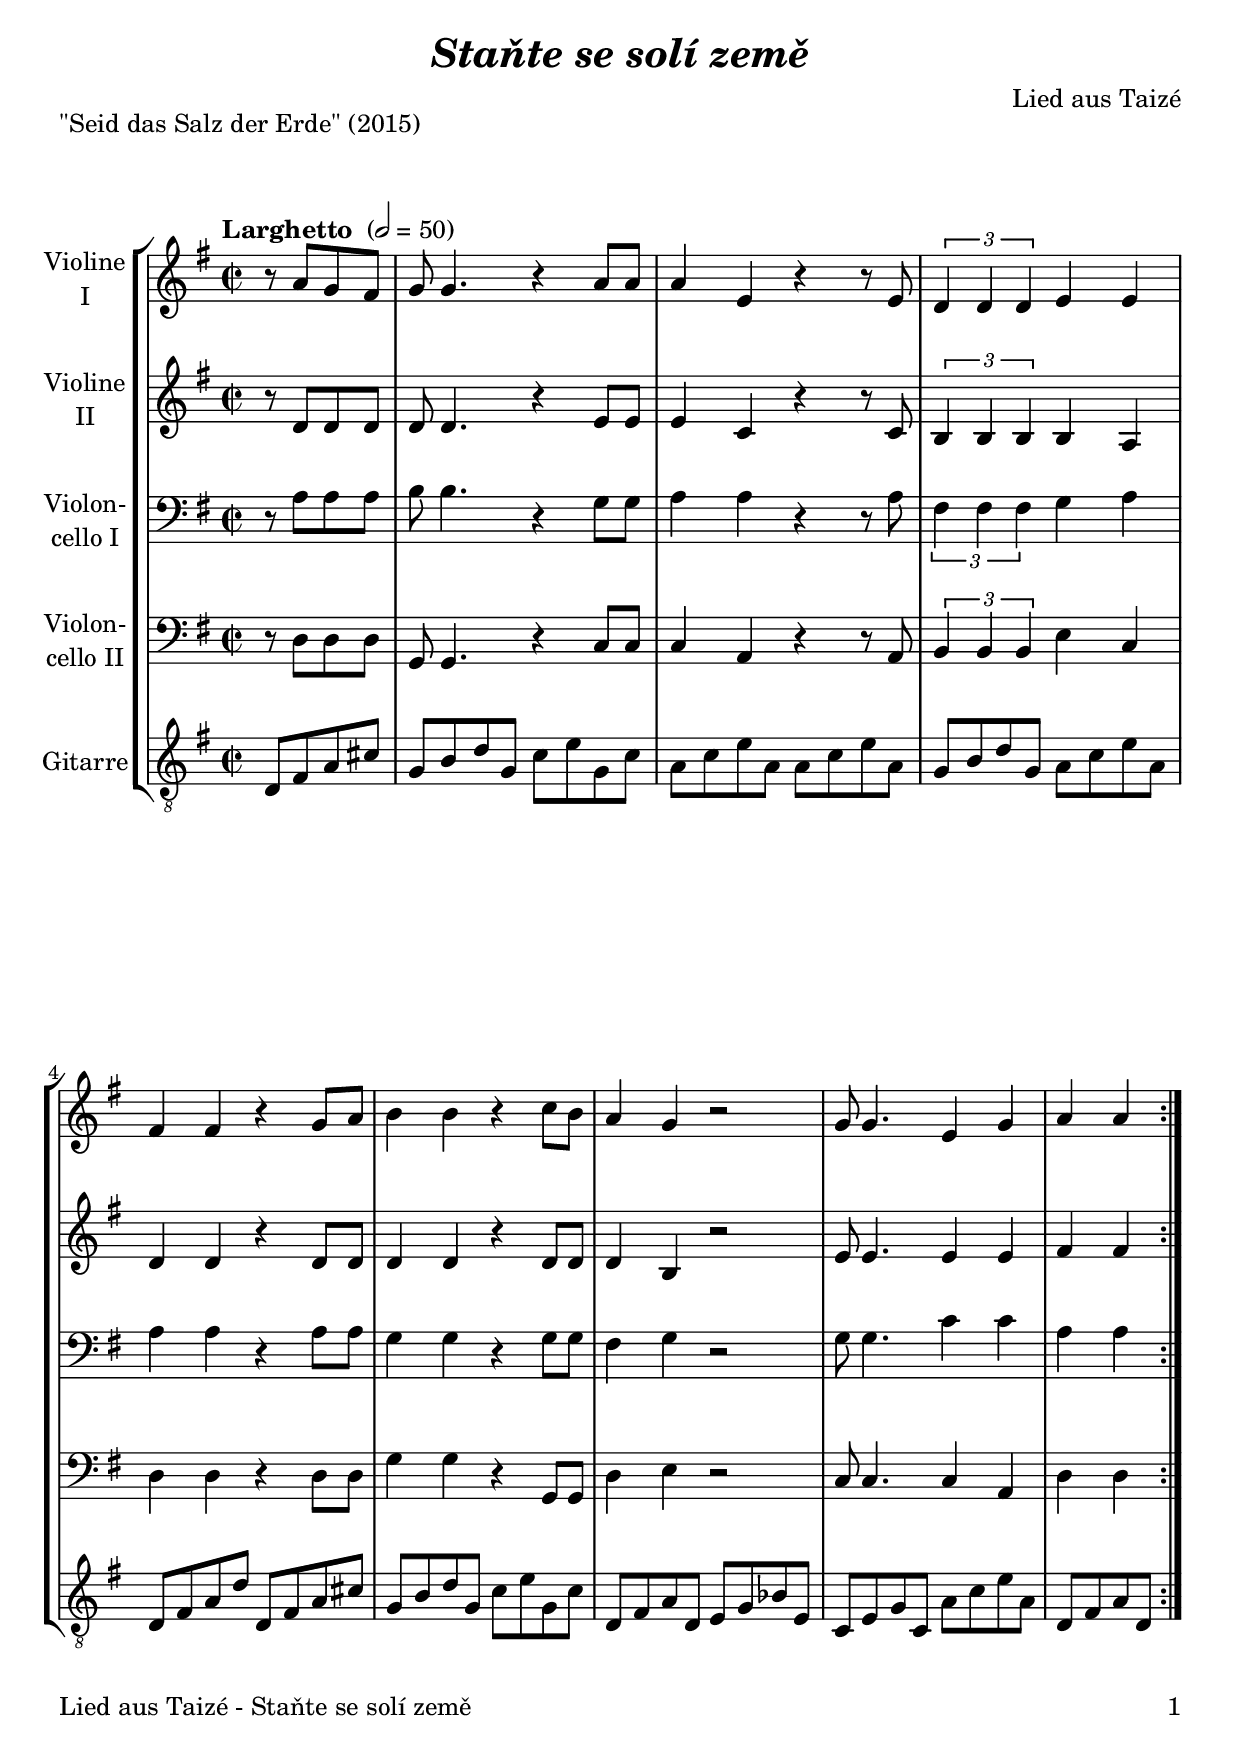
\version "2.20.2"
\include "deutsch.ly"

#(set-global-staff-size 22)

\header {
  title     = \markup \bold \italic "Staňte se solí země"
  composer  = "Lied aus Taizé"
%  arranger  = ""
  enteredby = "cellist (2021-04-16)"
  piece     = "\"Seid das Salz der Erde\" (2015)"
}

voiceconsts = {
  \key g \major
  \time 2/2
  \clef "treble"
%  \numericTimeSignature
  \compressEmptyMeasures
  % Set default beaming for all staves
%  \set Timing.beamExceptions = #'()
%  \set Timing.baseMoment     = #(ly:make-moment 1 4)
%  \set Timing.beatStructure  = #'(1 1 1)
  \tempo "Larghetto " 2=50
}

micl = "clarinet"
mifl = "flute"
miob = "oboe"
mifh = "french horn"
misx = "tenor sax"
mist = "string ensemble 1"
mivl = "violin"
miba = "cello"
%migt = "acoustic guitar (nylon)"
%migt = "guitar harmonics"
%migt = "acoustic bass"
migt = "electric bass (finger)"

boxa = { \bar "||" \mark \markup \box \italic "A" \key c \major }
boxb = { \bar "||" \mark \markup \box \italic "B" \key f \major }

dcaf = \mark \markup \box \italic "D.C. al Fine"
fine = \mark \markup \box \italic "Fine"

va = \relative c'' {
  \voiceconsts

  \repeat volta 3 {
    \partial 2 r8 a g fis
    g g4. r4 a8 a
    a4 e r r8 e
    \tuplet 3/2 2 { d4 d d } e e
    fis fis r g8 a
    
    h4 h r c8 h
    a4 g r2
    g8 g4. e4 g
    a4 a
  }
}

vb = \relative c' {
  \voiceconsts

  \repeat volta 3 {
    \partial 2 r8 d d d
    d d4. r4 e8 e
    e4 c r r8 c
    \tuplet 3/2 2 { h4 h h } h a
    d d r d8 d
    
    d4 d r d8 d
    d4 h r2
    e8 e4. e4 e
    fis fis
  }
}

vc = \relative c' {
  \voiceconsts
  \clef "bass"
  
  \repeat volta 3 {
    \partial 2 r8 a a a
    h h4. r4 g8 g
    a4 a r r8 a
    \tuplet 3/2 2 { fis4 fis fis } g a
    a a r a8 a
    
    g4 g r g8 g
    fis4 g r2
    g8 g4. c4 c
    a a
  }
}

vd = \relative c {
  \voiceconsts
  \clef "bass"
  
  \repeat volta 3 {
    \partial 2 r8 d d d
    g, g4. r4 c8 c
    c4 a r r8 a
    \tuplet 3/2 2 { h4 h h } e c
    d d r d8 d
    
    g4 g r g,8 g
    d'4 e r2
    c8 c4. c4 a
    d d
  }
}

ve = \relative c {
  \voiceconsts
  \clef "treble_8"
  
  \repeat volta 3 {
    \partial 2 d8 fis a cis
    g h d g, c e g, c
    a c e a, a c e a,
    g h d g, a c e a,
    d, fis a d d, fis a cis

    g h d g, c e g, c
    d, fis a d, e g b e,
    c e g c, a' c e a,
    d, fis a d,
  }
}


music = \new StaffGroup <<
      \new Staff {
	\set Staff.midiInstrument = \mivl
	\set Staff.instrumentName = \markup \center-column { "Violine" "I" }
	\transpose g g { \va }
      }

      \new Staff {
	\set Staff.midiInstrument = \mivl
	\set Staff.instrumentName = \markup \center-column { "Violine" "II" }
	\transpose g g { \vb }
      }

      \new Staff {
	\set Staff.midiInstrument = \miba
	\set Staff.instrumentName = \markup \center-column { "Violon-" "cello I" }
	\transpose g g { \vc }
      }

      \new Staff {
	\set Staff.midiInstrument = \miba
	\set Staff.instrumentName = \markup \center-column { "Violon-" "cello II" }
	\transpose g g { \vd }
      }

      \new Staff {
	\set Staff.midiInstrument = \migt
	\set Staff.instrumentName = \markup \center-column { "Gitarre" }
	\transpose g g { \ve }
      }
>>

\book {
   \paper {
    print-page-number = ##t
    print-first-page-number = ##t
    ragged-last-bottom = ##f
    oddHeaderMarkup = \markup \null
    evenHeaderMarkup = \markup \null
    oddFooterMarkup = \markup {
      \fill-line {
        \on-the-fly #print-page-number-check-first
        "Lied aus Taizé - Staňte se solí země" \fromproperty #'page:page-number-string
      }
    }
    evenFooterMarkup = \oddFooterMarkup
  } \score {
    \music
    \layout {}
  }

  \score {
    \unfoldRepeats \music

    \midi {
      \context {
        \Score
      }
    }
  }
}